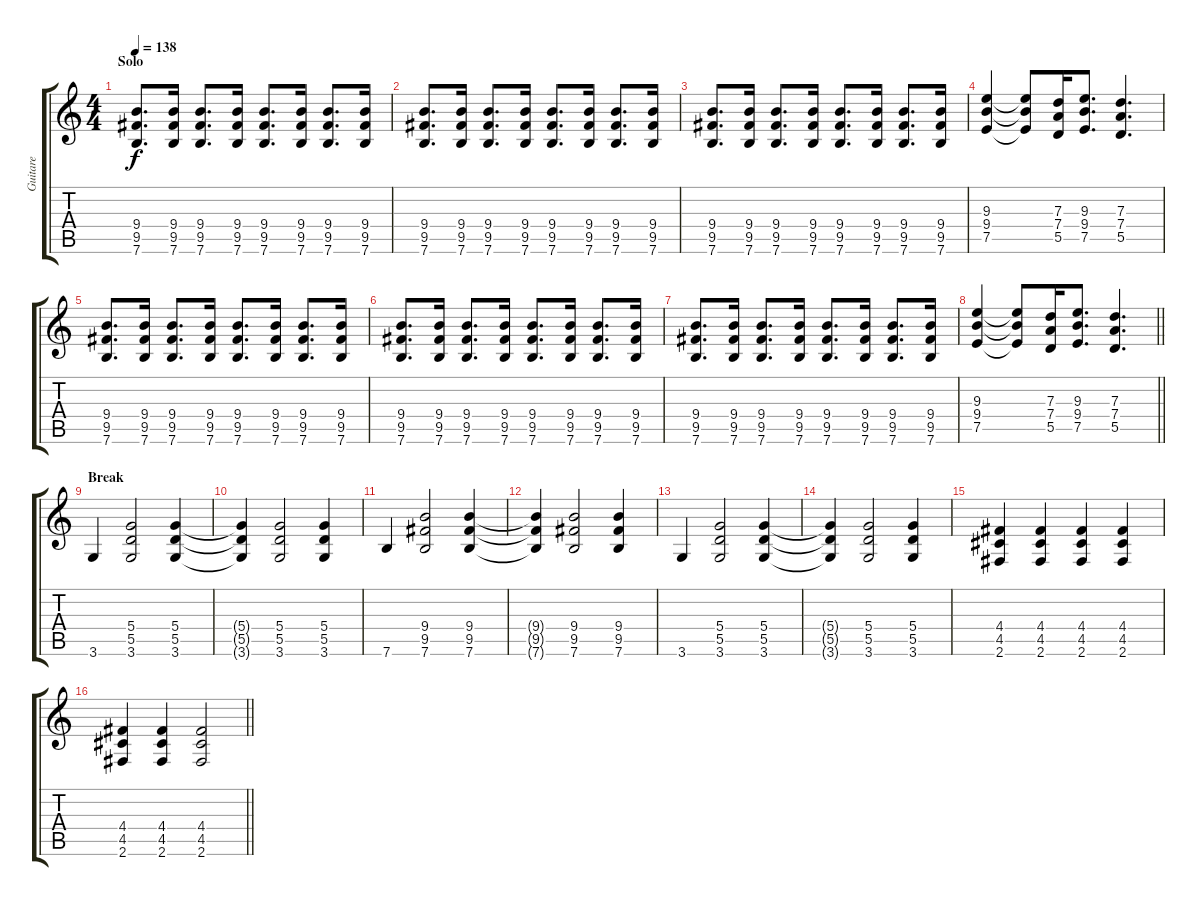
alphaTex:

\track ("Guitare" "Guitare") {instrument distortionguitar}
\staff {score tabs}
\tuning (E4 B3 G3 D3 A2 E2) {hide}
\ts (4 4)
\section ("" "Solo")
\tempo 138
\clef g2
\ks c
(9.4 9.5 7.6).8{d dy f} (9.4 9.5 7.6).16 (9.4 9.5 7.6).8{d} (9.4 9.5 7.6).16 (9.4 9.5 7.6).8{d} (9.4 9.5 7.6).16 (9.4 9.5 7.6).8{d} (9.4 9.5 7.6).16 |
(9.4 9.5 7.6).8{d} (9.4 9.5 7.6).16 (9.4 9.5 7.6).8{d} (9.4 9.5 7.6).16 (9.4 9.5 7.6).8{d} (9.4 9.5 7.6).16 (9.4 9.5 7.6).8{d} (9.4 9.5 7.6).16 |
(9.4 9.5 7.6).8{d} (9.4 9.5 7.6).16 (9.4 9.5 7.6).8{d} (9.4 9.5 7.6).16 (9.4 9.5 7.6).8{d} (9.4 9.5 7.6).16 (9.4 9.5 7.6).8{d} (9.4 9.5 7.6).16 |
(9.3 9.4 7.5).4 (9.3{t} 9.4{t} 7.5{t}).8 (7.3 7.4 5.5).16 (9.3 9.4 7.5).8{d} (7.3 7.4 5.5).4{d} |
(9.4 9.5 7.6).8{d} (9.4 9.5 7.6).16 (9.4 9.5 7.6).8{d} (9.4 9.5 7.6).16 (9.4 9.5 7.6).8{d} (9.4 9.5 7.6).16 (9.4 9.5 7.6).8{d} (9.4 9.5 7.6).16 |
(9.4 9.5 7.6).8{d} (9.4 9.5 7.6).16 (9.4 9.5 7.6).8{d} (9.4 9.5 7.6).16 (9.4 9.5 7.6).8{d} (9.4 9.5 7.6).16 (9.4 9.5 7.6).8{d} (9.4 9.5 7.6).16 |
(9.4 9.5 7.6).8{d} (9.4 9.5 7.6).16 (9.4 9.5 7.6).8{d} (9.4 9.5 7.6).16 (9.4 9.5 7.6).8{d} (9.4 9.5 7.6).16 (9.4 9.5 7.6).8{d} (9.4 9.5 7.6).16 |
\barLineRight lightlight
(9.3 9.4 7.5).4 (9.3{t} 9.4{t} 7.5{t}).8 (7.3 7.4 5.5).16 (9.3 9.4 7.5).8{d} (7.3 7.4 5.5).4{d} |
\section ("" "Break")
3.6.4 (5.4 5.5 3.6).2 (5.4 5.5 3.6).4 |
(5.4{t} 5.5{t} 3.6{t}).4 (5.4 5.5 3.6).2 (5.4 5.5 3.6).4 |
7.6.4 (9.4 9.5 7.6).2 (9.4 9.5 7.6).4 |
(9.4{t} 9.5{t} 7.6{t}).4 (9.4 9.5 7.6).2 (9.4 9.5 7.6).4 |
3.6.4 (5.4 5.5 3.6).2 (5.4 5.5 3.6).4 |
(5.4{t} 5.5{t} 3.6{t}).4 (5.4 5.5 3.6).2 (5.4 5.5 3.6).4 |
(4.4 4.5 2.6).4 (4.4 4.5 2.6).4 (4.4 4.5 2.6).4 (4.4 4.5 2.6).4 |
\barLineRight lightlight
(4.4 4.5 2.6).4 (4.4 4.5 2.6).4 (4.4 4.5 2.6).2
